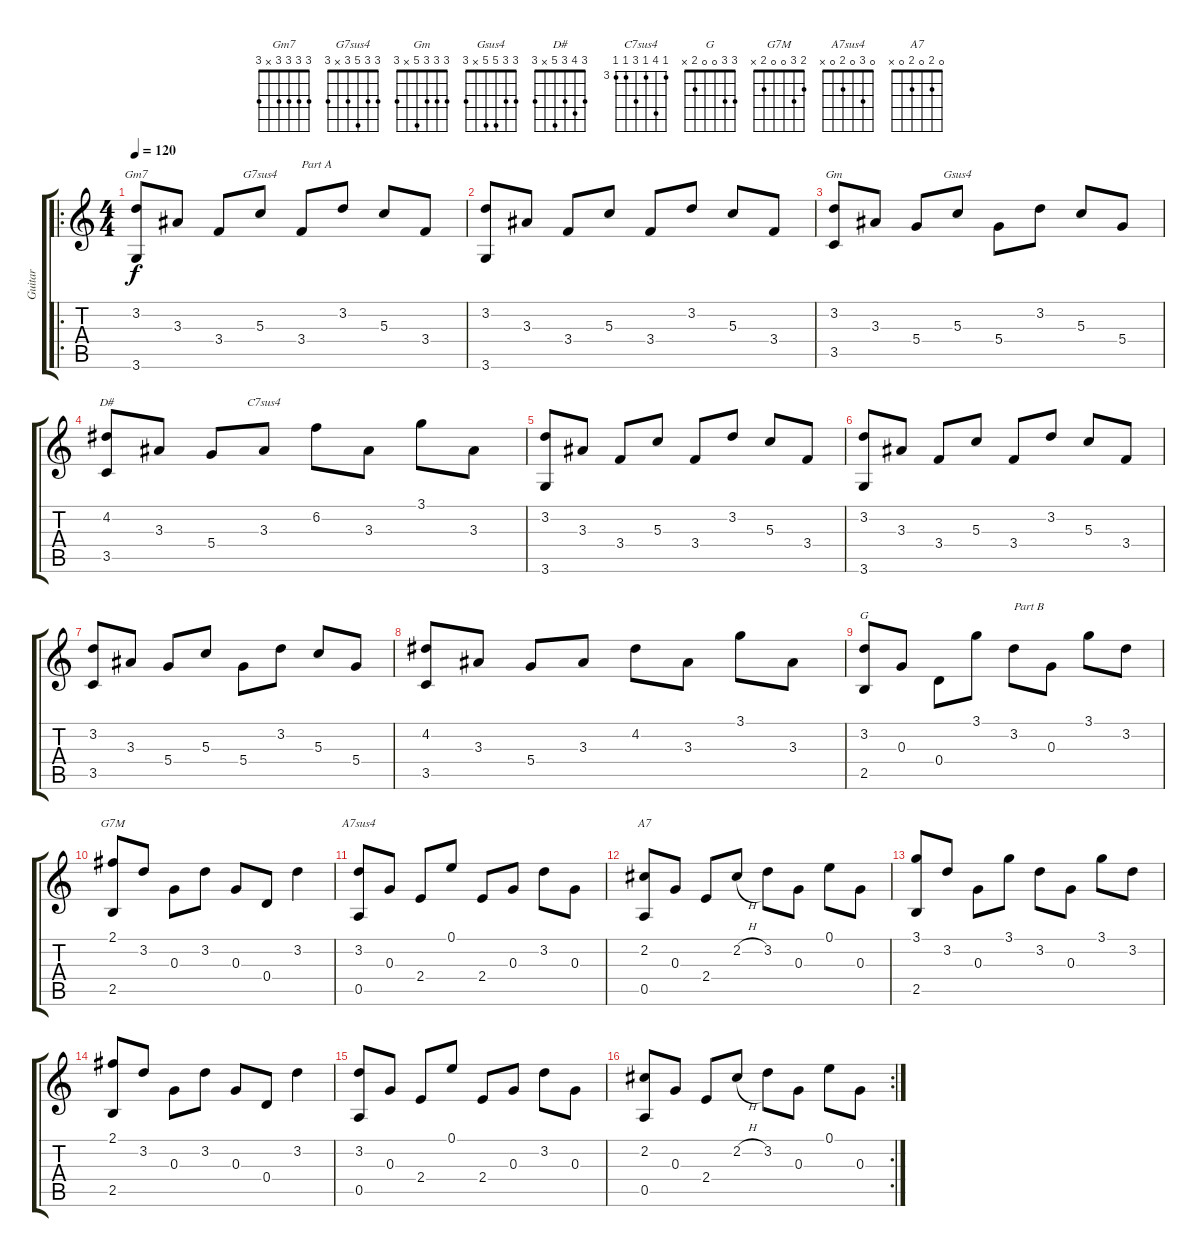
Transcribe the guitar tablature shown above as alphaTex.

\track ("Guitar" "Guitar") {instrument acousticguitarnylon}
\staff {score tabs}
\tuning (E4 B3 G3 D3 A2 E2) {hide}
\chord ("Gm7" 3 3 3 3 x 3)
\chord ("G7sus4" 3 3 5 3 x 3)
\chord ("Gm" 3 3 3 5 x 3)
\chord ("Gsus4" 3 3 5 5 x 3)
\chord ("D#" 3 4 3 5 x 3)
\chord ("C7sus4" 3 6 3 5 3 3) {firstfret 3}
\chord ("G" 3 3 0 0 2 x)
\chord ("G7M" 2 3 0 0 2 x)
\chord ("A7sus4" 0 3 0 2 0 x)
\chord ("A7" 0 2 0 2 0 x)
\ro
\ts (4 4)
\tempo 120
\clef g2
\ks c
(3.2 3.6).8{ch "Gm7" dy f instrument acousticguitarnylon} 3.3.8 3.4.8 5.3.8{ch "G7sus4"} 3.4.8{txt "Part A"} 3.2.8 5.3.8 3.4.8 |
(3.2 3.6).8 3.3.8 3.4.8 5.3.8 3.4.8 3.2.8 5.3.8 3.4.8 |
(3.2 3.5).8{ch "Gm"} 3.3.8 5.4.8 5.3.8{ch "Gsus4"} 5.4.8 3.2.8 5.3.8 5.4.8 |
(4.2 3.5).8{ch "D#"} 3.3.8 5.4.8 3.3.8{ch "C7sus4"} 6.2.8 3.3.8 3.1.8 3.3.8 |
(3.2 3.6).8 3.3.8 3.4.8 5.3.8 3.4.8 3.2.8 5.3.8 3.4.8 |
(3.2 3.6).8 3.3.8 3.4.8 5.3.8 3.4.8 3.2.8 5.3.8 3.4.8 |
(3.2 3.5).8 3.3.8 5.4.8 5.3.8 5.4.8 3.2.8 5.3.8 5.4.8 |
(4.2 3.5).8 3.3.8 5.4.8 3.3.8 4.2.8 3.3.8 3.1.8 3.3.8 |
(3.2 2.5).8{ch "G"} 0.3.8 0.4.8 3.1.8 3.2.8{txt "Part B"} 0.3.8 3.1.8 3.2.8 |
(2.1 2.5).8{ch "G7M"} 3.2.8 0.3.8 3.2.8 0.3.8 0.4.8 3.2.4 |
(3.2 0.5).8{ch "A7sus4"} 0.3.8 2.4.8 0.1.8 2.4.8 0.3.8 3.2.8 0.3.8 |
(2.2 0.5).8{ch "A7"} 0.3.8 2.4.8 2.2{h}.8 3.2.8 0.3.8 0.1.8 0.3.8 |
(3.1 2.5).8 3.2.8 0.3.8 3.1.8 3.2.8 0.3.8 3.1.8 3.2.8 |
(2.1 2.5).8 3.2.8 0.3.8 3.2.8 0.3.8 0.4.8 3.2.4 |
(3.2 0.5).8 0.3.8 2.4.8 0.1.8 2.4.8 0.3.8 3.2.8 0.3.8 |
\rc 2
(2.2 0.5).8 0.3.8 2.4.8 2.2{h}.8 3.2.8 0.3.8 0.1.8 0.3.8
